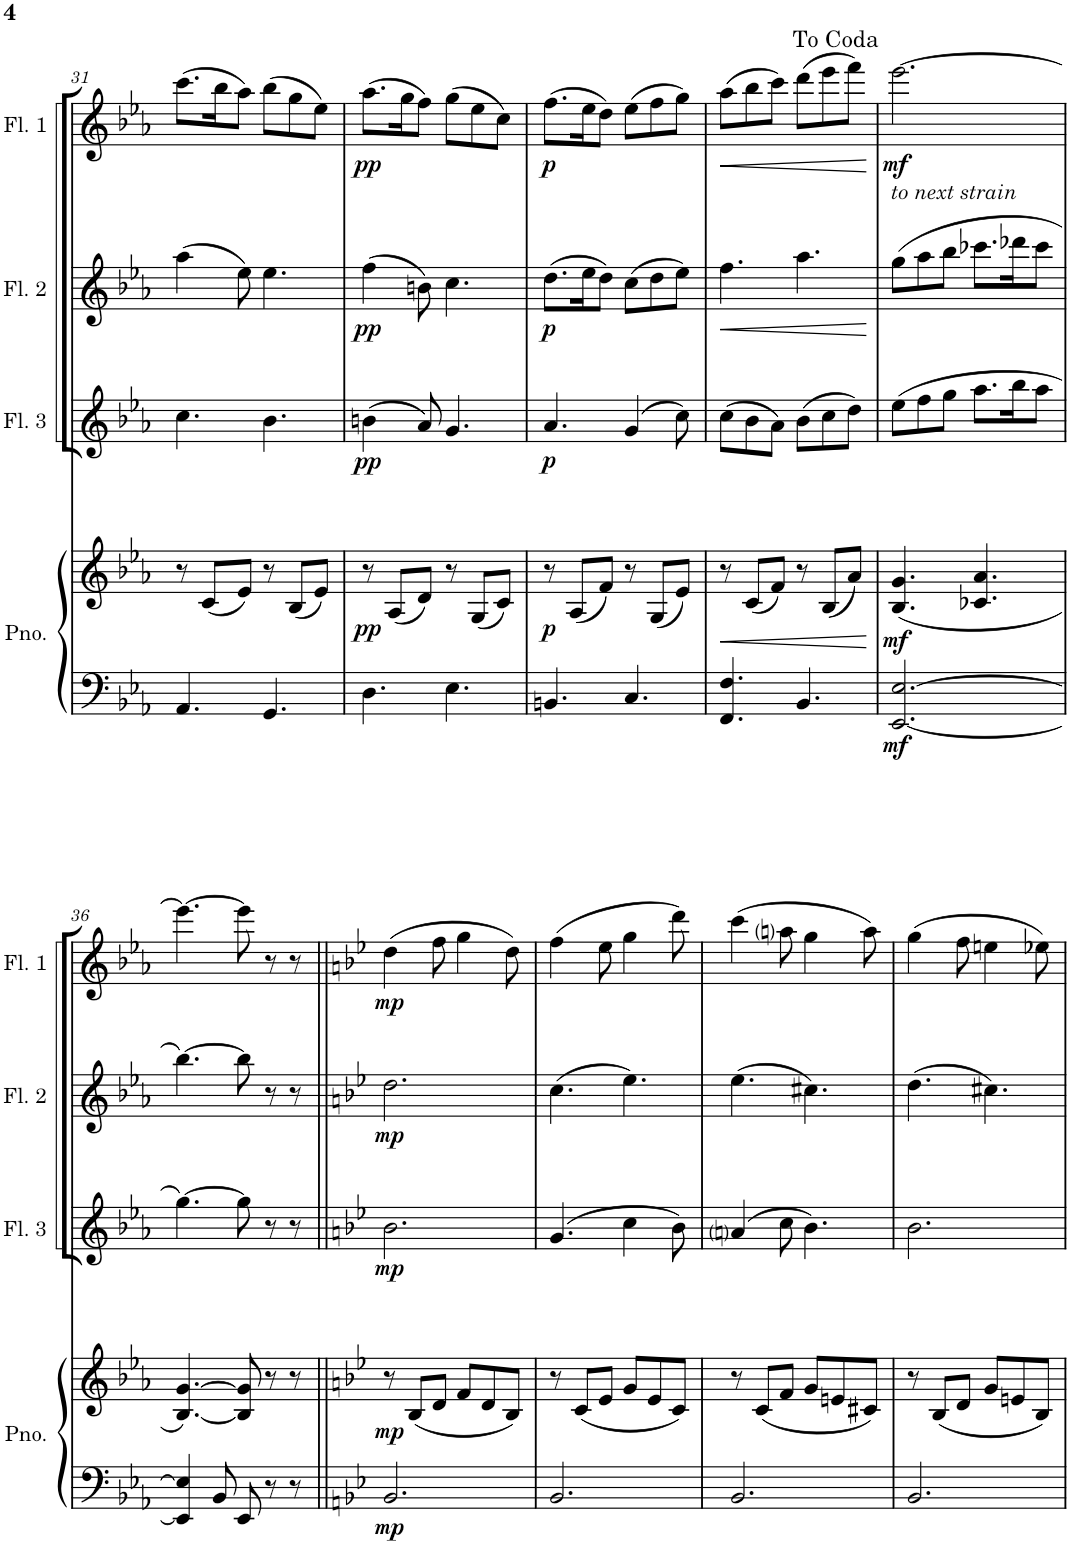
**kern	**kern	**dynam	**kern	**dynam	**kern	**dynam	**kern	**dynam
*part4	*part4	*part4	*part3	*part3	*part2	*part2	*part1	*part1
*staff5	*staff4	*staff4/5	*staff3	*staff3	*staff2	*staff2	*staff1	*staff1
*I"Piano	*	*	*I"Dwarsfluit 3	*	*I"Dwarsfluit 2	*	*I"Dwarsfluit 1	*
*I'Pno.	*	*	*	*	*	*	*	*
!!LO:PB:g=z
*clefF4	*clefG2	*	*clefG2	*	*clefG2	*	*clefG2	*
*k[b-e-a-]	*k[b-e-a-]	*	*k[b-e-a-]	*	*k[b-e-a-]	*	*k[b-e-a-]	*
*M6/8	*M6/8	*	*M6/8	*	*M6/8	*	*M6/8	*
=31	=31	=31	=31	=31	=31	=31	=31	=31
4.AA-/	8r	.	4.cc\	.	(4aa-\	.	(8.ccc\L	.
.	(8c/L	.	.	.	.	.	.	.
.	.	.	.	.	.	.	16bb-\K	.
.	8e-/J)	.	.	.	8ee-\)	.	8aa-\J)	.
4.GG/	8r	.	4.b-\	.	4.ee-\	.	(8bb-\L	.
.	(8B-/L	.	.	.	.	.	8gg\	.
.	8e-/J)	.	.	.	.	.	8ee-\J)	.
=32	=32	=32	=32	=32	=32	=32	=32	=32
!	!	!LO:DY:b	!	!LO:DY:b	!	!LO:DY:b	!	!LO:DY:b
4.D\	8r	pp	(4bn\	pp	(4ff\	pp	(8.aa-\L	pp
.	(8A-/L	.	.	.	.	.	.	.
.	.	.	.	.	.	.	16gg\K	.
.	8d/J)	.	8a-/)	.	8bn\)	.	8ff\J)	.
4.E-\	8r	.	4.g/	.	4.cc\	.	(8gg\L	.
.	(8G/L	.	.	.	.	.	8ee-\	.
.	8c/J)	.	.	.	.	.	8cc\J)	.
=33	=33	=33	=33	=33	=33	=33	=33	=33
!	!	!LO:DY:b	!	!LO:DY:b	!	!LO:DY:b	!	!LO:DY:b
4.BBn/	8r	p	4.a-/	p	(8.dd\L	p	(8.ff\L	p
.	(8A-/L	.	.	.	.	.	.	.
.	.	.	.	.	16ee-\K	.	16ee-\K	.
.	8f/J)	.	.	.	8dd\J)	.	8dd\J)	.
4.C/	8r	.	(4g/	.	(8cc\L	.	(8ee-\L	.
.	(8G/L	.	.	.	8dd\	.	8ff\	.
.	8e-/J)	.	8cc\)	.	8ee-\J)	.	8gg\J)	.
=34	=34	=34	=34	=34	=34	=34	=34	=34
!	!	!LO:HP:b	!	!	!	!LO:HP:b	!	!LO:HP:b
4.FF/ 4.F/	8r	<	(8cc\L	.	4.ff\	<	(8aa-\L	<
.	(8c/L	.	8b-\	.	.	.	8bb-\	.
.	8f/J)	.	8a-\J)	.	.	.	8ccc\J)	.
4.BB-/	8r	.	(8b-\L	.	4.aa-\	.	(8ddd\L	.
.	(8B-/L	.	8cc\	.	.	.	8eee-\	.
.	8a-/J)	.	8dd\J)	.	.	.	8fff\J)	.
.	.	[	.	.	.	[	.	[
=35	=35	=35	=35	=35	=35	=35	=35	=35
!	!	!	!	!	!	!	!LO:TX:b:i:t=to next strain	!
!	!	!LO:DY:b=2	!	!	!	!	!	!
!	!	!LO:DY:n=1:b	!	!	!	!	!	!LO:DY:b
[2.EE-/ [2.E-/	(4.B-/ 4.g/	mf mf	(8ee-\L	.	(8gg\L	.	[2.eee-\	mf
.	.	.	8ff\	.	8aa-\	.	.	.
.	.	.	8gg\J	.	8bb-\J	.	.	.
.	4.c-X/ 4.a-/	.	8.aa-\L	.	8.ccc-X\L	.	.	.
.	.	.	16bb-\K	.	16ddd-X\K	.	.	.
.	.	.	8aa-\J	.	8ccc-\J	.	.	.
!!LO:LB:g=z
=36	=36	=36	=36	=36	=36	=36	=36	=36
4EE-/] 4E-/]	[4.B-/ [4.g/)	.	[4.gg\)	.	[4.bb-\)	.	4.eee-\_	.
8BB-/	.	.	.	.	.	.	.	.
8EE-/	8B-/] 8g/]	.	8gg\]	.	8bb-\]	.	8eee-\]	.
8r	8r	.	8r	.	8r	.	8r	.
8r	8r	.	8r	.	8r	.	8r	.
=37||	=37||	=37||	=37||	=37||	=37||	=37||	=37||	=37||
*k[b-e-]	*k[b-e-]	*	*k[b-e-]	*	*k[b-e-]	*	*k[b-e-]	*
!	!	!LO:DY:b=2	!	!	!	!	!	!
!	!	!LO:DY:n=1:b	!	!LO:DY:b	!	!LO:DY:b	!	!LO:DY:b
2.BB-/	8r	mp mp	2.b-\	mp	2.dd\	mp	(4dd\	mp
.	(8B-/L	.	.	.	.	.	.	.
.	8d/J	.	.	.	.	.	8ff\	.
.	8f/L	.	.	.	.	.	4gg\	.
.	8d/	.	.	.	.	.	.	.
.	8B-/J)	.	.	.	.	.	8dd\)	.
=38	=38	=38	=38	=38	=38	=38	=38	=38
2.BB-/	8r	.	(4.g/	.	(4.cc\	.	(4ff\	.
.	(8c/L	.	.	.	.	.	.	.
.	8e-/J	.	.	.	.	.	8ee-\	.
.	8g/L	.	4cc\	.	4.ee-\)	.	4gg\	.
.	8e-/	.	.	.	.	.	.	.
.	8c/J)	.	8b-\)	.	.	.	8ddd\)	.
=39	=39	=39	=39	=39	=39	=39	=39	=39
2.BB-/	8r	.	(4ani/	.	(4.ee-\	.	(4ccc\	.
.	(8c/L	.	.	.	.	.	.	.
.	8f/J	.	8cc\	.	.	.	8aani\	.
.	8g/L	.	4.b-\)	.	4.cc#X\)	.	4gg\	.
.	8en/	.	.	.	.	.	.	.
.	8c#X/J)	.	.	.	.	.	8aa\)	.
=40	=40	=40	=40	=40	=40	=40	=40	=40
2.BB-/	8r	.	2.b-\	.	(4.dd\	.	(4gg\	.
.	(8B-/L	.	.	.	.	.	.	.
.	8d/J	.	.	.	.	.	8ff\	.
.	8g/L	.	.	.	4.cc#X\)	.	4een\	.
.	8en/	.	.	.	.	.	.	.
.	8B-/J)	.	.	.	.	.	8ee-X\)	.
=	=	=	=	=	=	=	=	=
*-	*-	*-	*-	*-	*-	*-	*-	*-
